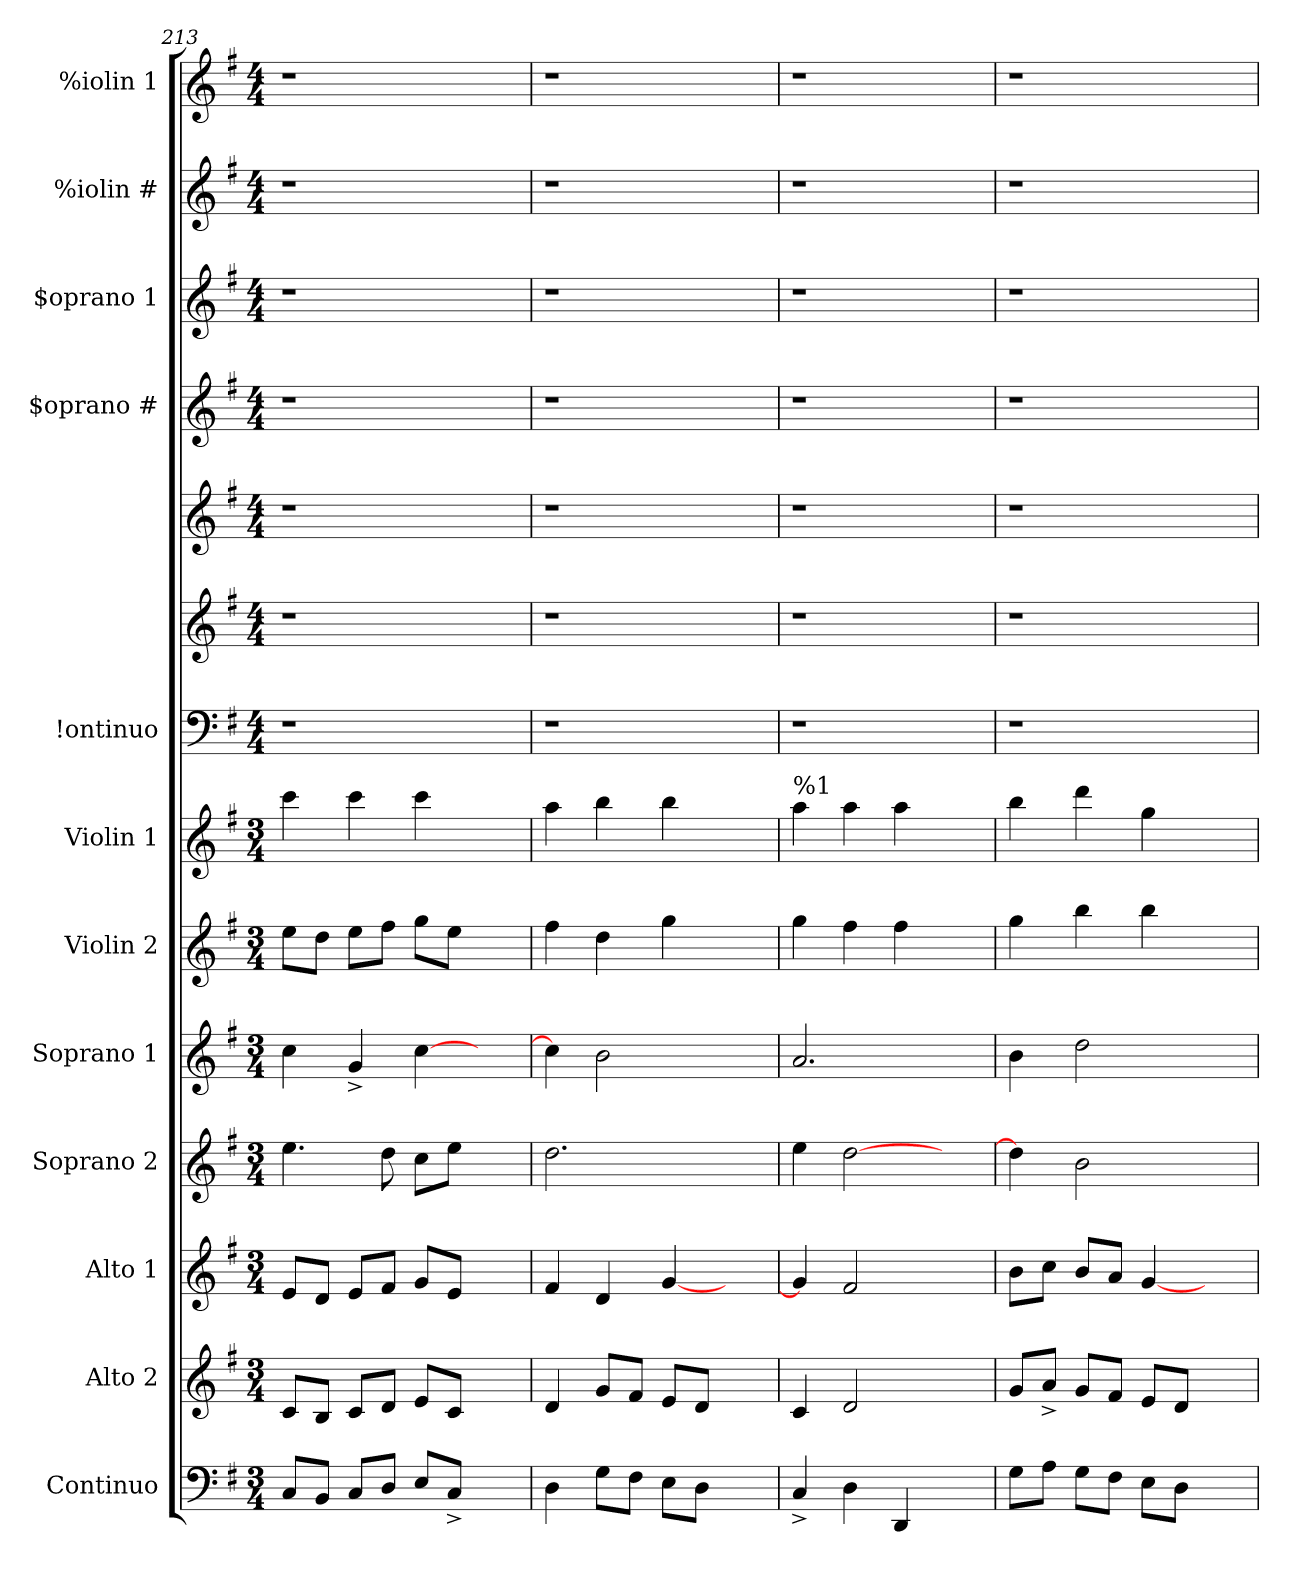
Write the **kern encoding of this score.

**kern	**kern	**kern	**kern	**kern	**kern	**kern	**kern	**kern	**kern	**kern	**kern	**kern	**kern
*part14	*part13	*part12	*part11	*part10	*part9	*part8	*part7	*part6	*part5	*part4	*part3	*part2	*part1
*staff14	*staff13	*staff12	*staff11	*staff10	*staff9	*staff8	*staff7	*staff6	*staff5	*staff4	*staff3	*staff2	*staff1
*I"Continuo	*I"Alto 2	*I"Alto 1	*I"Soprano 2	*I"Soprano 1	*I"Violin 2	*I"Violin 1	*I"!ontinuo	*I""lto #	*I""lto 1	*I"$oprano #	*I"$oprano 1	*I"%iolin #	*I"%iolin 1
*I'Con.	*I'A. 2	*I'A. 1	*I'S. 2	*I'S. 1	*I'Vln. 2	*I'Vln. 1	*I'!on.	*	*	*	*	*	*
*clefF4	*clefG2	*clefG2	*clefG2	*clefG2	*clefG2	*clefG2	*clefF4	*clefG2	*clefG2	*clefG2	*clefG2	*clefG2	*clefG2
*k[f#]	*k[f#]	*k[f#]	*k[f#]	*k[f#]	*k[f#]	*k[f#]	*k[f#]	*k[f#]	*k[f#]	*k[f#]	*k[f#]	*k[f#]	*k[f#]
*G:	*G:	*G:	*G:	*G:	*G:	*G:	*G:	*G:	*G:	*G:	*G:	*G:	*G:
*M3/4	*M3/4	*M3/4	*M3/4	*M3/4	*M3/4	*M3/4	*M4/4	*M4/4	*M4/4	*M4/4	*M4/4	*M4/4	*M4/4
=213	=213	=213	=213	=213	=213	=213	=213	=213	=213	=213	=213	=213	=213
8C/L	8c/L	8e/L	4.ee\	4cc\	8ee\L	4ccc\	1r	1r	1r	1r	1r	1r	1r
8BB/J	8B/J	8d/J	.	.	8dd\J	.	.	.	.	.	.	.	.
8C/L	8c/L	8e/L	.	4g^</	8ee\L	4ccc\	.	.	.	.	.	.	.
8D/J	8d/J	8f#/J	8dd\	.	8ff#\J	.	.	.	.	.	.	.	.
8E/L	8e/L	8g/L	8cc\L	[>4cc\	8gg\L	4ccc\	.	.	.	.	.	.	.
8C^</J	8c/J	8e/J	8ee\J	.	8ee\J	.	.	.	.	.	.	.	.
4ryy	4ryy	4ryy	4ryy	4ryy	4ryy	4ryy	.	.	.	.	.	.	.
=214	=214	=214	=214	=214	=214	=214	=214	=214	=214	=214	=214	=214	=214
4D\	4d/	4f#/	2.dd\	4cc\]	4ff#\	4aa\	1r	1r	1r	1r	1r	1r	1r
8G\L	8g/L	4d/	.	2b\	4dd\	4bb\	.	.	.	.	.	.	.
8F#\J	8f#/J	.	.	.	.	.	.	.	.	.	.	.	.
8E\L	8e/L	[<4g/	.	.	4gg\	4bb\	.	.	.	.	.	.	.
8D\J	8d/J	.	.	.	.	.	.	.	.	.	.	.	.
4ryy	4ryy	4ryy	4ryy	4ryy	4ryy	4ryy	.	.	.	.	.	.	.
!!LO:PB:g=z
=215	=215	=215	=215	=215	=215	=215	=215	=215	=215	=215	=215	=215	=215
!	!	!	!	!	!	!LO:TX:a:t=%1	!	!	!	!	!	!	!
4C<^</	4c/	4g/]	4ee\	2.a/	4gg\	4aa\	1r	1r	1r	1r	1r	1r	1r
4D\	2d/	2f#/	[>2dd\	.	4ff#\	4aa\	.	.	.	.	.	.	.
4DD/	.	.	.	.	4ff#\	4aa\	.	.	.	.	.	.	.
4ryy	4ryy	4ryy	4ryy	4ryy	4ryy	4ryy	.	.	.	.	.	.	.
=216	=216	=216	=216	=216	=216	=216	=216	=216	=216	=216	=216	=216	=216
8G\L	8g/L	8b\L	4dd\]	4b\	4gg\	4bb\	1r	1r	1r	1r	1r	1r	1r
8A\J	8a^</J	8cc\J	.	.	.	.	.	.	.	.	.	.	.
8G\L	8g/L	8b/L	2b\	2dd\	4bb\	4ddd\	.	.	.	.	.	.	.
8F#\J	8f#/J	8a/J	.	.	.	.	.	.	.	.	.	.	.
8E\L	8e/L	[<4g/	.	.	4bb\	4gg\	.	.	.	.	.	.	.
8D\J	8d/J	.	.	.	.	.	.	.	.	.	.	.	.
4ryy	4ryy	4ryy	4ryy	4ryy	4ryy	4ryy	.	.	.	.	.	.	.
=	=	=	=	=	=	=	=	=	=	=	=	=	=
*-	*-	*-	*-	*-	*-	*-	*-	*-	*-	*-	*-	*-	*-
